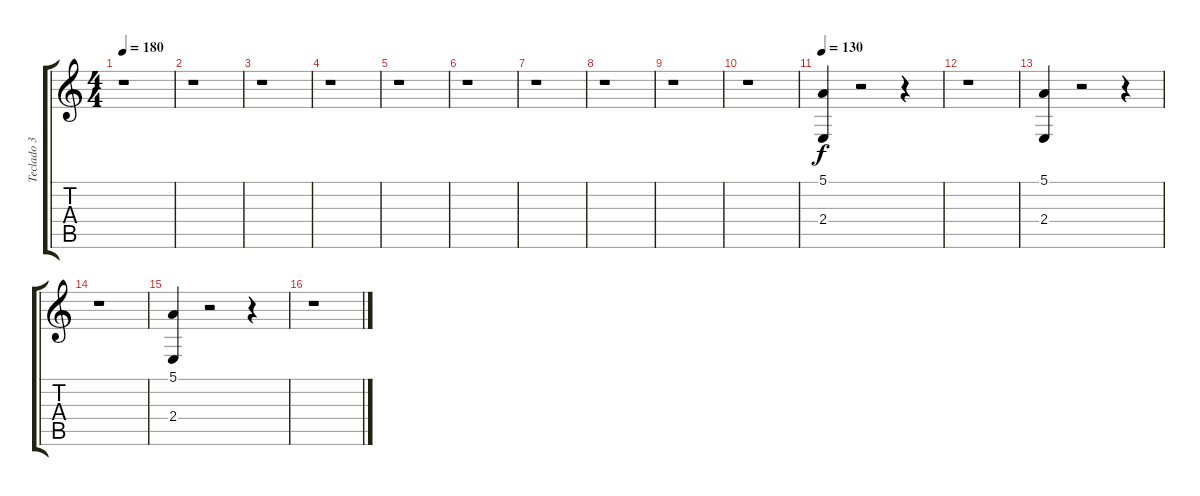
\track ("Teclado 3" "Teclado 3") {instrument tubularbells}
\staff {score tabs}
\tuning (E4 B3 G3 D3 A2 E2) {hide}
\ts (4 4)
\tempo 180
\clef g2
\ks c
r.1{dy f} |
r.1 |
r.1 |
r.1 |
r.1 |
r.1 |
r.1 |
r.1 |
r.1 |
r.1 |
\tempo 130
(5.1 2.4).4 r.2 r.4 |
r.1 |
(5.1 2.4).4 r.2 r.4 |
r.1 |
(5.1 2.4).4 r.2 r.4 |
r.1
